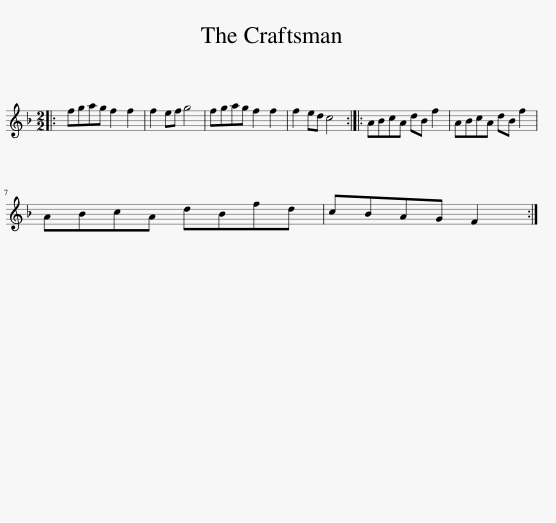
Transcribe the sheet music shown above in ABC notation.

X:1
L:1/8
M:2/2
I:linebreak $
K:F
V:1 treble
V:1
|: fgag f2 f2 | f2 ef g4 | fgag f2 f2 | f2 ed c4 :: ABcA dB f2 | %5
 ABcA dB f2 |$ ABcA dBfd | cBAG F2 :| %8
